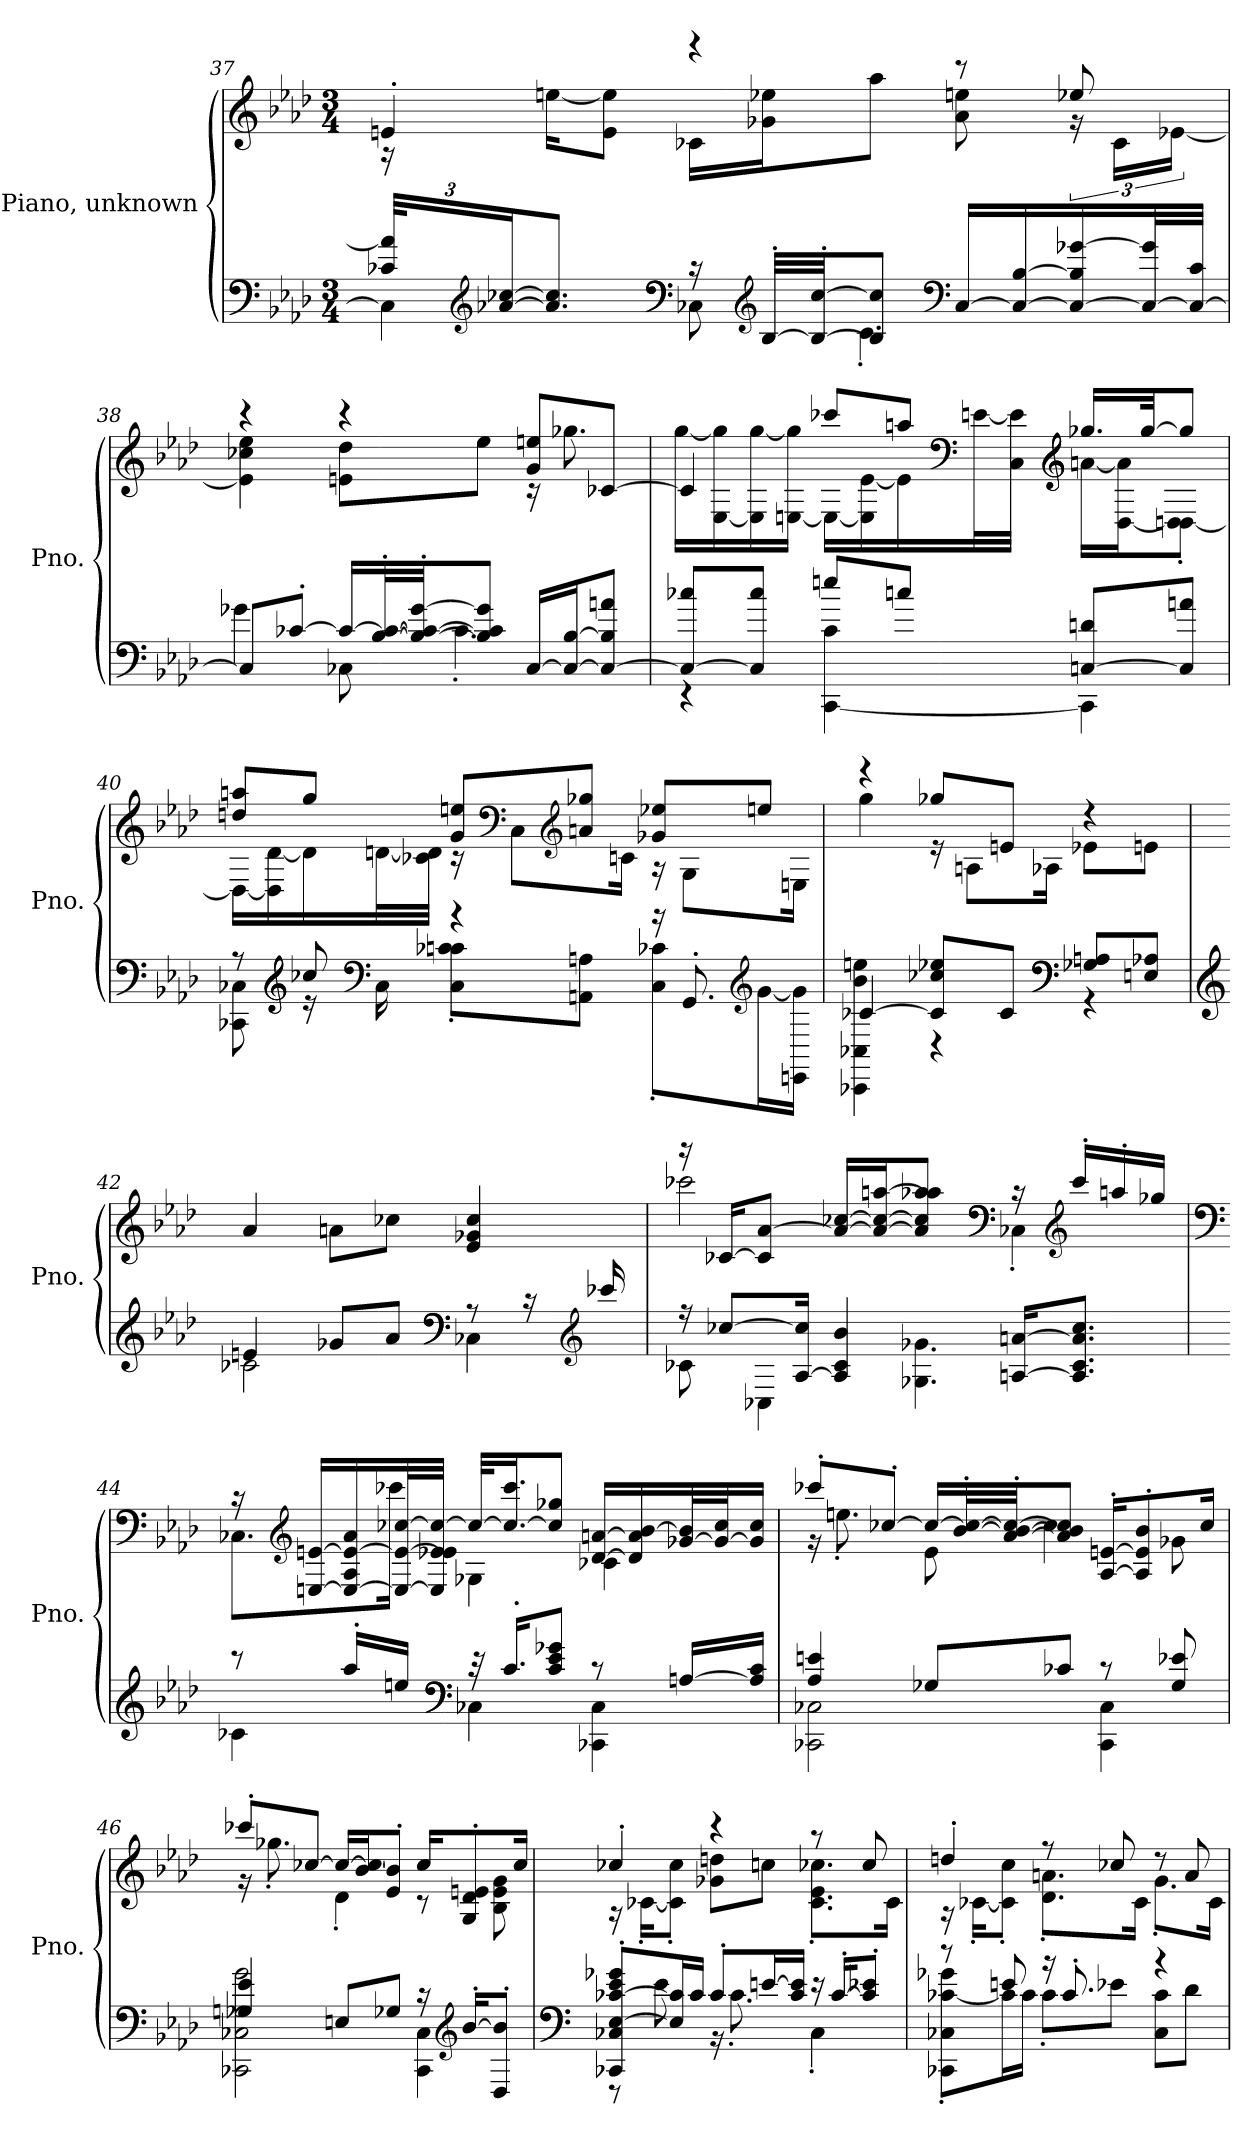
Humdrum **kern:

**kern	**kern
*part1	*part1
*staff2	*staff1
*I"Piano, unknown	*
*I'Pno.	*
!!LO:LB:g=z
*clefF4	*clefG2
*k[b-e-a-d-]	*k[b-e-a-d-]
*M3/4	*M3/4
*Xbrackettup	*
=37	=37
*^	*^
48c-X/ 48a/]KLL	4C-\]	4en'/	16r
*clefG2	*	*	*
[24a-X/ [24cc-X/J	.	.	.
8.a-/] 8.cc-/]J	.	.	[16een\KL
.	.	.	8e\ 8ee\]J
*clefF4	*	*	*
16r	8C-X\	4r	16c-X\LL
*clefG2	*	*	*
[32B-'/LLL	.	.	16g-X\ 16ee-X\J
32B-/_' [32cc-/'JJ	.	.	.
8B-/] 8cc-/]J	4.c-'\	.	8aa-\J
*clefF4	*	*	*
[16C-/LL	.	8r	8a-\ 8een\
16C-/_ [16B-/	.	.	.
16C-/_ 16B-/] [16g-X/	.	8ee-X/	24r
.	.	.	24c-\LL
32C-/_ 32g-/]L	.	.	.
.	.	.	[24e-X\JJ
32C-/_ 32c-/JJJ	.	.	.
!!LO:LB:g=z	!!
=38	=38	=38	=38
8C-/L]	4g-X\	4r	4e-\] 4cc-X\ 4ee-\
[8c-X'/J	.	.	.
16c-/LL_	8C-X\	4r	8en\ 8dd-\L
[32B-/' 32c-/_'L	.	.	.
32B-/_' 32c-/_' [32g-/'JJ	.	.	.
8B-/] 8c-/] 8g-/]J	4.c-'\	.	8ee-\J
[16C-/LL	.	8g/ 8een/L	16r
16C-/_ [16B-/J	.	.	8.gg-X\
8C-/_ 8B-/] 8an/J	.	[8c-X/J	.
=39	=39	=39	=39
8C-/_ 8cc-X/L	4r	4c-/]	[16gg\LL
.	.	.	[16E-\ 16gg\]
8C-/] 8cc-/J	.	.	16E-\] [16gg\
.	.	.	[16En\ 16gg\]JJ
8een/L	[4CC\ 4c\	8ccc-X/L	16E\LL_
.	.	.	16E\] [16e-\
8ccn/J	.	8aan/J	16e-\]
*	*	*clefF4	*
.	.	.	[32en\L
.	.	.	32C\ 32e\]JJJ
*	*	*clefG2	*
[8Cn/ 8dn/L	4CC\]	16.gg-X/LL	[16an\LL
.	.	.	[16D-\ 16a\]J
.	.	[32gg-/JK	.
8C/] 8an/J	.	8gg-/J]	8D-\]' [8Dn\'J
!!LO:LB:g=z	!!
=40	=40	=40	=40
8r	8CC-X\ 8C-X\	8ddn/ 8aan/L	16D\LL_
.	.	.	16D\] [16d-\
*clefG2	*	*	*
8cc-X/	16r	8gg/J	16d-\]
*clefF4	*	*	*
.	16C-\	.	[32dn\L
.	.	.	32c-X\ 32d\]JJJ
4r	8C-\' 8c-X\' 8cn\'L	8g/ 8een/L	16r
*	*	*clefF4	*
.	.	.	8C\L
*	*	*clefG2	*
.	8AAn\ 8An\J	8an/ 8gg-X/J	.
.	.	.	16cn\Jk
16r	8C-\' 8c-X\'L	8g-X/ 8ee-X/L	16r
8.GG'/	.	.	8G\L
*clefG2	*	*	*
.	[16g\L	8een/J	.
.	16EEn\ 16g\]JJ	.	16En\Jk
!!LO:PB:g=z	!!
=41	=41	=41	=41
[4c-X/	4CC-X\ 4C-X\ 4b-\ 4een\	4r	4gg\
8c-/] 8cc-X/ 8ee-X/L	4r	8gg-X/L	16r
.	.	.	8An\L
8c-/J	.	8en/J	.
.	.	.	16A-X\Jk
*clefF4	*	*	*
8G-X/ 8An/L	4r	4r	8e-X\L
8En/ 8A-X/J	.	.	8en\J
*	*	*v	*v
=42	=42	=42
*clefG2	*	*
4en/	2c-X\	4a-/
8g-X/L	.	8an\L
8a-/J	.	8cc-X\J
*clefF4	*	*
8r	4C-X\	4e-/ 4g-X/ 4cc-/
16r	.	.
*clefG2	*	*
16ccc-X/	.	.
!!LO:LB:g=z
=43	=43	=43
*	*	*^
16r	8c-X\	16r	2ccc-X\
[8cc-X/L	.	[16c-X/KL	.
.	4C-X\	8c-/] [8a-/J	.
[16A-/ 16cc-/]Jk	.	.	.
4A-/] 4c-/ 4b-/	.	16a-/_ [16cc-X/LL	.
.	.	16a-/_ 16cc-/_ [16aan/J	.
.	4.G-X\ 4.g-X\	8a-/] 8cc-/] 8aa-X/ 8aa/]J	.
*	*	*clefF4	*
[16An/ [16an/KL	.	16r	4C-X'\
*	*	*clefG2	*
8.A/] 8.c-/ 8.a/] 8.cc-/J	.	16ccc-'/LL	.
.	.	16aan'/	.
.	.	16gg-X/JJ	.
!!LO:LB:g=z	!!
=44	=44	=44	=44
*	*	*clefF4	*
8r	4c-X\	16r	8.C-X\L
*	*	*clefG2	*
.	.	[16En/ [16en/LL	.
16aa-'/LL	.	16E/_ 16A-/ 16e/_ 16a-/	.
16een/JJ	.	32E/_ 32e/_ [32cc-X/L	16ccc-X\Jk
.	.	32E/] 32e-X/ 32e/] 32cc-/_JJJ	.
*clefF4	*	*	*
32r	4C-X\	32cc-/KLL_	4G-X\
16.c-'/KL	.	16.cc-/_ 16.ccc-/J	.
8c-/ 8e-/ 8g-X/J	.	8cc-/] 8gg-X/J	.
8r	4CC-X\ 4C-\	[16d-/ [16an/LL	4c-X\
.	.	16d-/] 16a/] [16b-/	.
[16An/LL	.	[32g-X/ 32b-/]L	.
.	.	32g-/_ 32cc-/J	.
16A/] 16c-/JJ	.	16g-/] 16cc-/JJ	.
!!LO:LB:g=z	!!
=45	=45	=45	=45
4A-/ 4en/	2CC-X\ 2C-X\	8ccc-X'/L	16r
.	.	.	8.een'\
.	.	[8cc-X'/J	.
8G-X/L	.	16cc-/LL_	8e-\
.	.	[32b-/' 32cc-/_'L	.
.	.	[32a-/' 32b-/_' 32cc-/_'JJ	.
8c-X/J	.	8a-/] 8b-/] 8cc-/]J	4cc-\
8r	4CC-\ 4C-\	[16A-/' [16en/'KL	.
.	.	8A-/]' 8e/]' 8b-/'	.
8G-/ 8e-X/	.	.	8g-X\
.	.	16cc-/Jk	.
=46	=46	=46	=46
4G-X/ 4e-/	2CC-X\ 2C-X\ 2Gn\ 2g\	8ccc-X'/L	16r
.	.	.	8.gg-X'\
.	.	[8cc-X/J	.
8En/L	.	16cc-/LL_	4d-'\
.	.	[16b-/ 16cc-/]J	.
8G-X/J	.	8e-/' 8b-/]'J	.
16r	4CC-\ 4C-\	16cc-/KL	8r
*clefG2	*	*	*
[16b-'/KL	.	8G/' 8d-/' 8en/'	.
8D-/' 8b-/]'J	.	.	8B-\ 8e\ 8g\
.	.	16cc-/Jk	.
!!LO:LB:g=z	!!
=47	=47	=47	=47
*clefF4	*	*	*
8CC-X/' 8C-X/' [8E-/' [8c-X/' 8e-/' 8g-X/'L	8r	4cc-X'/	16r
.	.	.	[16c-X'\KL
16E-/] 16c-/]L	8e-\	.	8c-\]' 8cc-\'J
16c-/JJ	.	.	.
8c-'/L	16r	4r	8g-X\ 8ddn\L
.	8.c-'\	.	.
[16en/L	.	.	8ccn\J
16c-/ 16e/]JJ	.	.	.
16r	4C-'\	8r	8.c-\' 8.e-\' 8.cc-X\'L
[16c-'/KL	.	.	.
8c-/]' 8e-X/'J	.	8cc-/	.
.	.	.	16c-\Jk
=48	=48	=48	=48
8r	8CC-X\' 8C-X\' [8c-X\' 8g-X\'L	4ddn'/	16r
.	.	.	[16c-X'\KL
8en/	16c-\L]	.	8c-\]' 8cc\'J
.	16c-\JJ	.	.
16r	8c-'\L	8r	8.d-\' 8.an\'L
8.c-'/	.	.	.
.	8e-X\J	8cc-X/	.
.	.	.	16c-\Jk
4r	8C-\ 8c-\L	8r	8.g'\L
.	8d-\J	8a/	.
.	.	.	16c-\Jk
*v	*v	*	*
*	*v	*v
=	=
*-	*-
